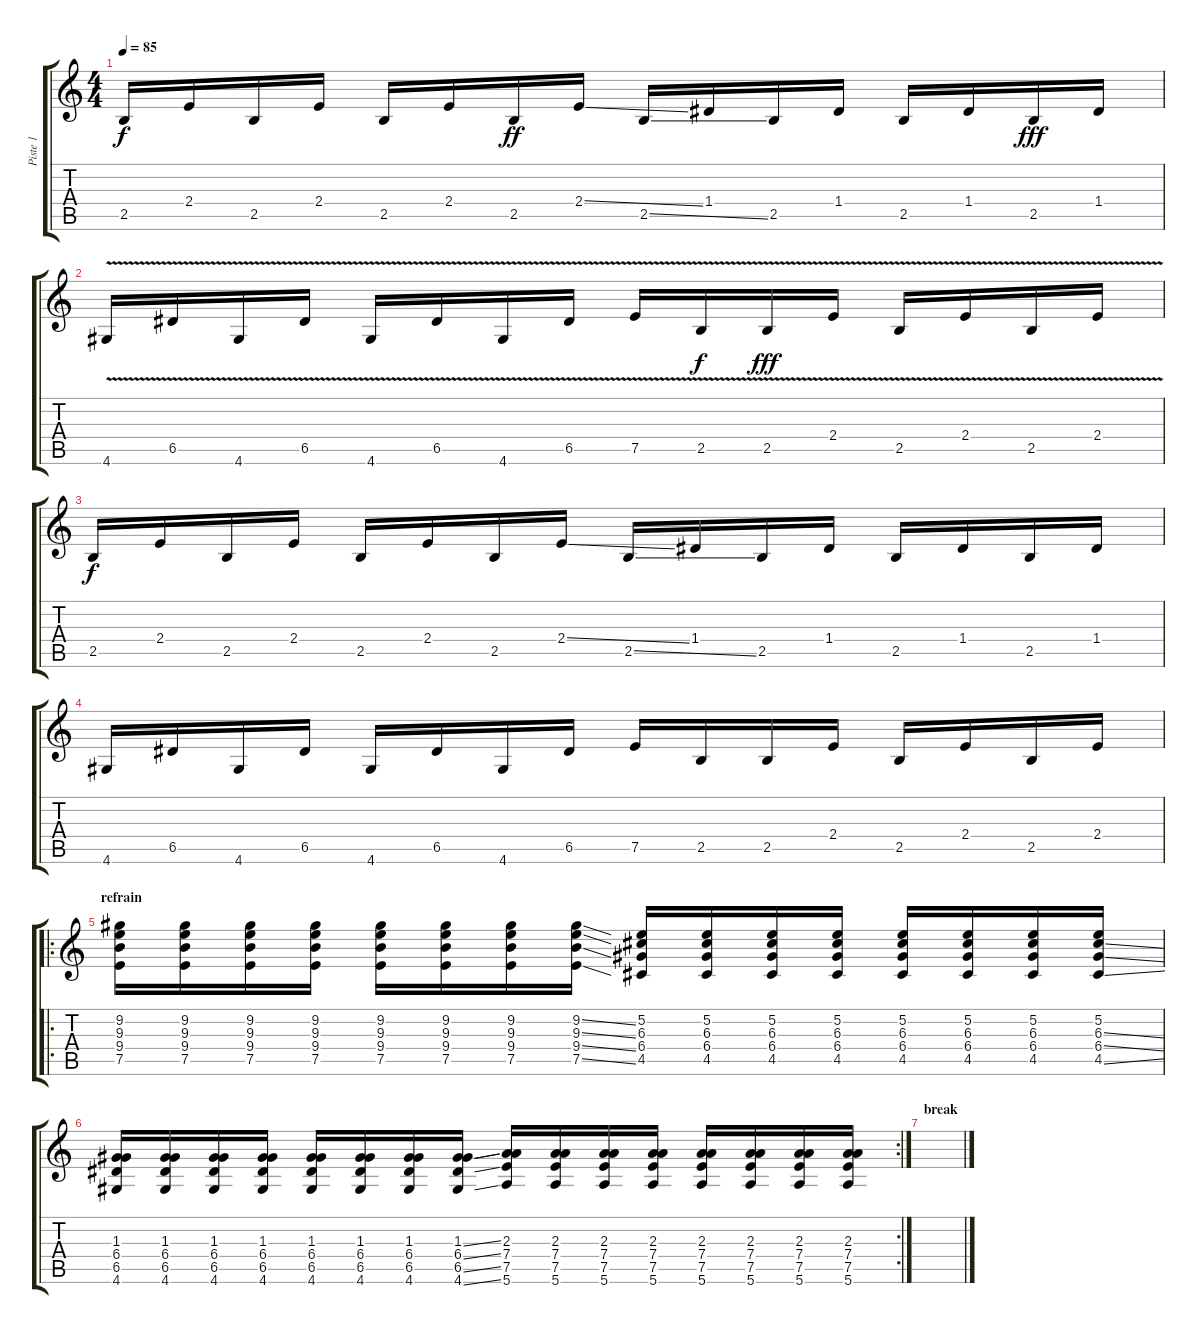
\track ("Piste 1" "Piste 1") {instrument electricguitarclean}
\staff {score tabs}
\tuning (E4 B3 G3 D3 A2 E2) {hide}
\ts (4 4)
\tempo 85
\clef g2
\ks c
2.5.16{dy f instrument electricguitarclean} 2.4.16 2.5.16 2.4.16 2.5.16 2.4.16 2.5.16{dy ff} 2.4{ss}.16 2.5{ss}.16 1.4.16 2.5.16 1.4.16 2.5.16 1.4.16 2.5.16{dy fff} 1.4.16 |
4.6{v}.16 6.5{v}.16 4.6{v}.16 6.5{v}.16 4.6{v}.16 6.5{v}.16 4.6{v}.16 6.5{v}.16 7.5{v}.16 2.5{v}.16{dy f} 2.5{v}.16{dy fff} 2.4{v}.16 2.5{v}.16 2.4{v}.16 2.5{v}.16 2.4{v}.16 |
2.5.16{dy f instrument electricguitarclean} 2.4.16 2.5.16 2.4.16 2.5.16 2.4.16 2.5.16 2.4{ss}.16 2.5{ss}.16 1.4.16 2.5.16 1.4.16 2.5.16 1.4.16 2.5.16 1.4.16 |
4.6.16 6.5.16 4.6.16 6.5.16 4.6.16 6.5.16 4.6.16 6.5.16 7.5.16 2.5.16 2.5.16 2.4.16 2.5.16 2.4.16 2.5.16 2.4.16 |
\ro
\section ("" "refrain")
(9.2 9.3 9.4 7.5).16{instrument distortionguitar} (9.2 9.3 9.4 7.5).16 (9.2 9.3 9.4 7.5).16 (9.2 9.3 9.4 7.5).16 (9.2 9.3 9.4 7.5).16 (9.2 9.3 9.4 7.5).16 (9.2 9.3 9.4 7.5).16 (9.2{ss} 9.3{ss} 9.4{ss} 7.5{ss}).16 (5.2 6.3 6.4 4.5).16 (5.2 6.3 6.4 4.5).16 (5.2 6.3 6.4 4.5).16 (5.2 6.3 6.4 4.5).16 (5.2 6.3 6.4 4.5).16 (5.2 6.3 6.4 4.5).16 (5.2 6.3 6.4 4.5).16 (5.2 6.3{ss} 6.4{ss} 4.5{ss}).16 |
\rc 2
(1.3 6.4 6.5 4.6).16 (1.3 6.4 6.5 4.6).16 (1.3 6.4 6.5 4.6).16 (1.3 6.4 6.5 4.6).16 (1.3 6.4 6.5 4.6).16 (1.3 6.4 6.5 4.6).16 (1.3 6.4 6.5 4.6).16 (1.3{ss} 6.4{ss} 6.5{ss} 4.6{ss}).16 (2.3 7.4 7.5 5.6).16 (2.3 7.4 7.5 5.6).16 (2.3 7.4 7.5 5.6).16 (2.3 7.4 7.5 5.6).16 (2.3 7.4 7.5 5.6).16 (2.3 7.4 7.5 5.6).16 (2.3 7.4 7.5 5.6).16 (2.3 7.4 7.5 5.6).16 |
\section ("" "break")
